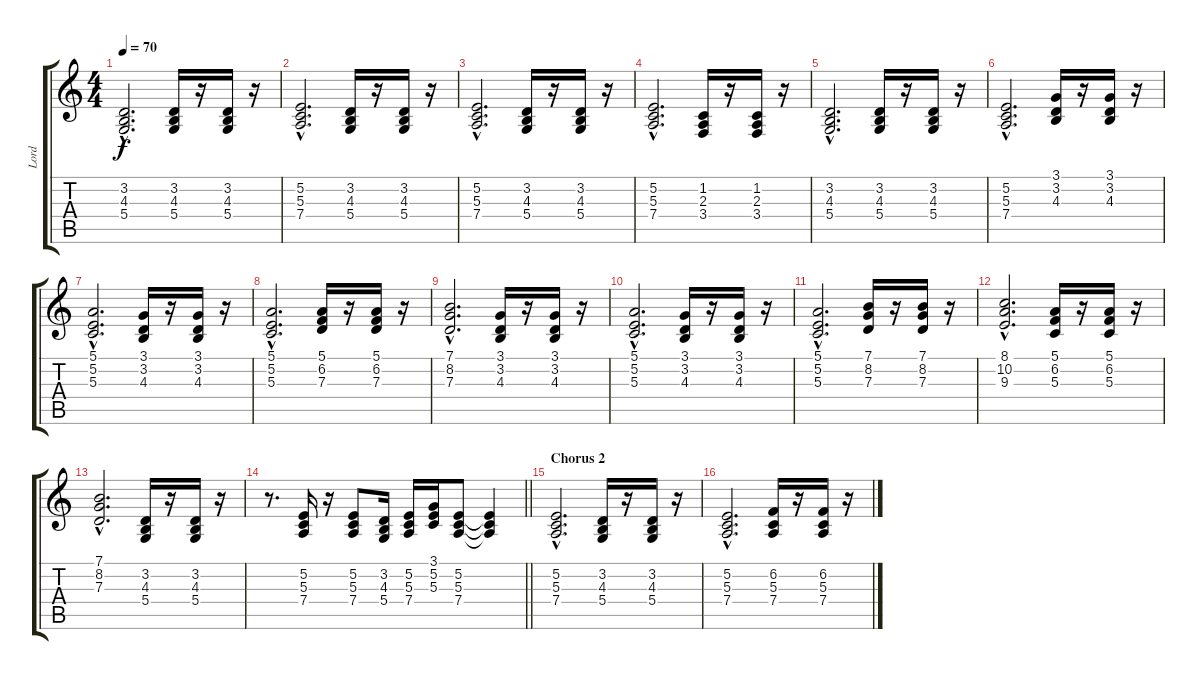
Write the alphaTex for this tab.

\track ("Lord" "Lord") {instrument marimba}
\staff {score tabs}
\tuning (E4 B3 G3 D3 A2 E2) {hide}
\ts (4 4)
\tempo 70
\clef g2
\ks c
(3.2{hac} 4.3{hac} 5.4{hac}).2{d dy f} (3.2 4.3 5.4).16 r.16 (3.2 4.3 5.4).16 r.16 |
(5.2{hac} 5.3{hac} 7.4{hac}).2{d} (3.2 4.3 5.4).16 r.16 (3.2 4.3 5.4).16 r.16 |
(5.2{hac} 5.3{hac} 7.4{hac}).2{d} (3.2 4.3 5.4).16 r.16 (3.2 4.3 5.4).16 r.16 |
(5.2{hac} 5.3{hac} 7.4{hac}).2{d} (1.2 2.3 3.4).16 r.16 (1.2 2.3 3.4).16 r.16 |
(3.2{hac} 4.3{hac} 5.4{hac}).2{d} (3.2 4.3 5.4).16 r.16 (3.2 4.3 5.4).16 r.16 |
(5.2{hac} 5.3{hac} 7.4{hac}).2{d} (3.1 3.2 4.3).16 r.16 (3.1 3.2 4.3).16 r.16 |
(5.1{hac} 5.2{hac} 5.3{hac}).2{d} (3.1 3.2 4.3).16 r.16 (3.1 3.2 4.3).16 r.16 |
(5.1{hac} 5.2{hac} 5.3{hac}).2{d} (5.1 6.2 7.3).16 r.16 (5.1 6.2 7.3).16 r.16 |
(7.1{hac} 8.2{hac} 7.3{hac}).2{d} (3.1 3.2 4.3).16 r.16 (3.1 3.2 4.3).16 r.16 |
(5.1{hac} 5.2{hac} 5.3{hac}).2{d} (3.1 3.2 4.3).16 r.16 (3.1 3.2 4.3).16 r.16 |
(5.1{hac} 5.2{hac} 5.3{hac}).2{d} (7.1 8.2 7.3).16 r.16 (7.1 8.2 7.3).16 r.16 |
(8.1{hac} 10.2{hac} 9.3{hac}).2{d} (5.1 6.2 5.3).16 r.16 (5.1 6.2 5.3).16 r.16 |
(7.1{hac} 8.2{hac} 7.3{hac}).2{d} (3.2 4.3 5.4).16 r.16 (3.2 4.3 5.4).16 r.16 |
\barLineRight lightlight
r.8{d} (5.2 5.3 7.4).16 r.16 (5.2 5.3 7.4).8 (3.2 4.3 5.4).16 (5.2 5.3 7.4).16 (3.1 5.2 5.3).16 (5.2 5.3 7.4).8 (5.2{t} 5.3{t} 7.4{t}).4 |
\section ("" "Chorus 2")
(5.2{hac} 5.3{hac} 7.4{hac}).2{d} (3.2 4.3 5.4).16 r.16 (3.2 4.3 5.4).16 r.16 |
(5.2{hac} 5.3{hac} 7.4{hac}).2{d} (6.2 5.3 7.4).16 r.16 (6.2 5.3 7.4).16 r.16
